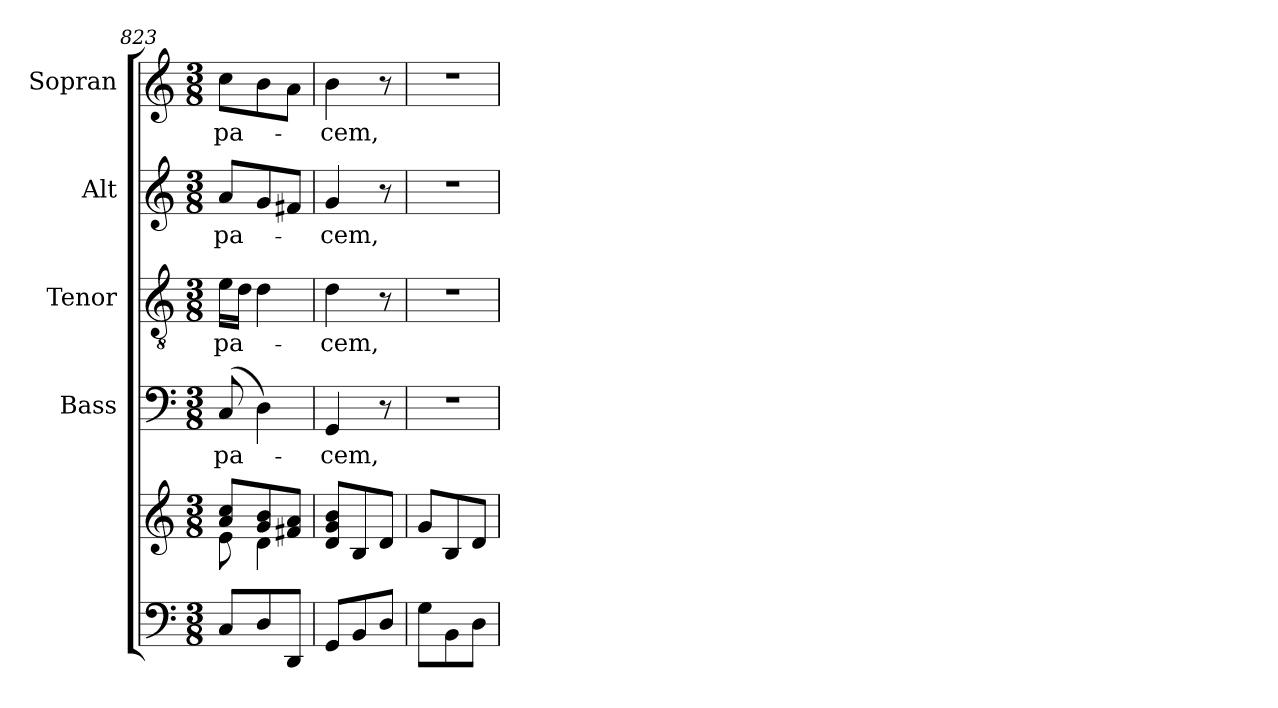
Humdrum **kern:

**kern	**kern	**kern	**text	**kern	**text	**kern	**text	**kern	**text
*part5	*part5	*part4	*part4	*part3	*part3	*part2	*part2	*part1	*part1
*staff6	*staff5	*staff4	*staff4	*staff3	*staff3	*staff2	*staff2	*staff1	*staff1
*	*	*I"Bass	*	*I"Tenor	*	*I"Alt	*	*I"Sopran	*
*	*	*I'B.	*	*I'T.	*	*I'A.	*	*I'S.	*
*clefF4	*clefG2	*clefF4	*	*clefGv2	*	*clefG2	*	*clefG2	*
*k[]	*k[]	*k[]	*	*k[]	*	*k[]	*	*k[]	*
*C:	*C:	*C:	*	*C:	*	*C:	*	*C:	*
*M3/8	*M3/8	*M3/8	*	*M3/8	*	*M3/8	*	*M3/8	*
=823	=823	=823	=823	=823	=823	=823	=823	=823	=823
*	*^	*	*	*	*	*	*	*	*
!	!	!	!	!LO:LY:b	!	!LO:LY:b	!	!LO:LY:b	!	!LO:LY:b
8C/L	8a/ 8cc/L	8e\	(8C/	pa-	16e\LL	pa-	8a/L	pa-	8cc\L	pa-
.	.	.	.	.	16d\JJ	.	.	.	.	.
8D/	8g/ 8b/	4d\	4D\)	.	4d\	.	8g/	.	8b\	.
8DD/J	8f#X/ 8a/J	.	.	.	.	.	8f#X/J	.	8a\J	.
*	*v	*v	*	*	*	*	*	*	*	*
=824	=824	=824	=824	=824	=824	=824	=824	=824	=824
!	!	!	!LO:LY:b	!	!LO:LY:b	!	!LO:LY:b	!	!LO:LY:b
8GG/L	8d/ 8g/ 8b/L	4GG/	-cem,	4d\	-cem,	4g/	-cem,	4b\	-cem,
8BB/	8B/	.	.	.	.	.	.	.	.
8D/J	8d/J	8r	.	8r	.	8r	.	8r	.
=825	=825	=825	=825	=825	=825	=825	=825	=825	=825
8G\L	8g/L	4.r	.	4.r	.	4.r	.	4.r	.
8BB\	8B/	.	.	.	.	.	.	.	.
8D\J	8d/J	.	.	.	.	.	.	.	.
=	=	=	=	=	=	=	=	=	=
*-	*-	*-	*-	*-	*-	*-	*-	*-	*-
